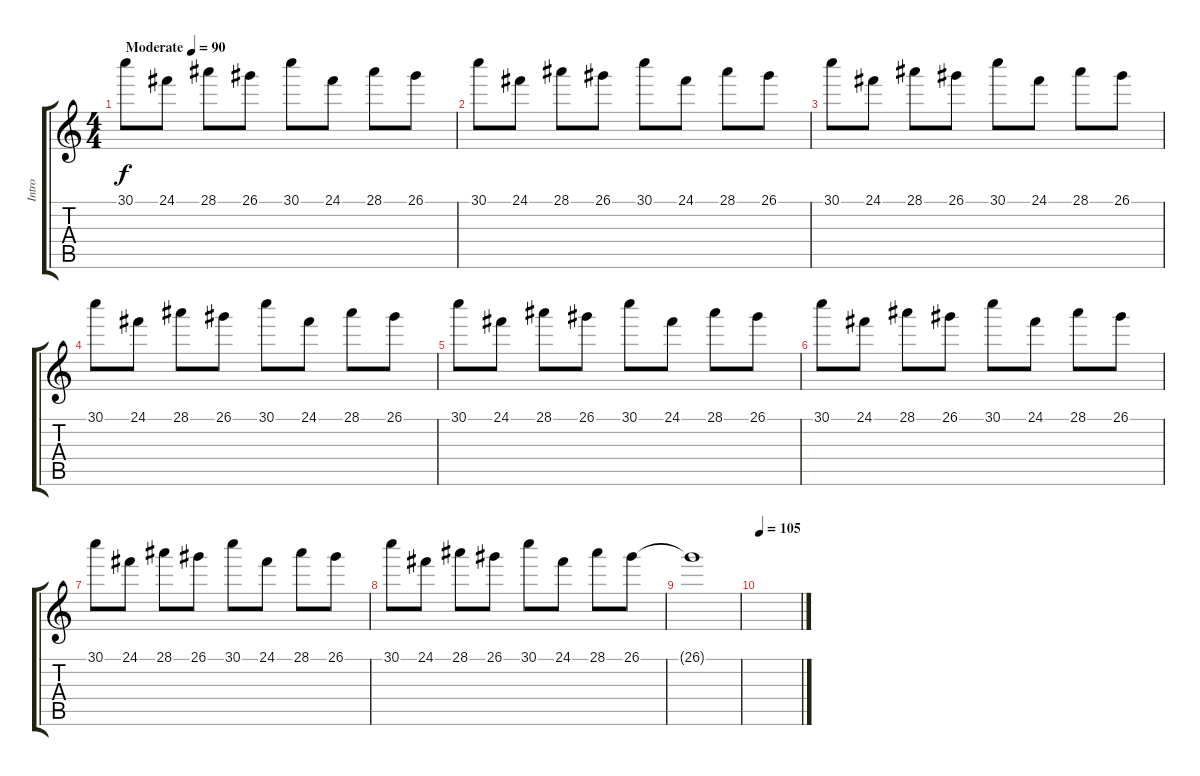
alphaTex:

\track ("Intro" "Intro") {instrument violin}
\staff {score tabs}
\tuning (Gb4 B3 G3 D3 A2 E2) {hide}
\ts (4 4)
\tempo (90 "Moderate")
\clef g2
\ks c
30.1.8{dy f instrument violin} 24.1.8 28.1.8 26.1.8 30.1.8 24.1.8 28.1.8 26.1.8 |
30.1.8 24.1.8 28.1.8 26.1.8 30.1.8 24.1.8 28.1.8 26.1.8 |
30.1.8 24.1.8 28.1.8 26.1.8 30.1.8 24.1.8 28.1.8 26.1.8 |
30.1.8 24.1.8 28.1.8 26.1.8 30.1.8 24.1.8 28.1.8 26.1.8 |
30.1.8 24.1.8 28.1.8 26.1.8 30.1.8 24.1.8 28.1.8 26.1.8 |
30.1.8 24.1.8 28.1.8 26.1.8 30.1.8 24.1.8 28.1.8 26.1.8 |
30.1.8 24.1.8 28.1.8 26.1.8 30.1.8 24.1.8 28.1.8 26.1.8 |
30.1.8 24.1.8 28.1.8 26.1.8 30.1.8 24.1.8 28.1.8 26.1.8 |
26.1{t}.1 |
\tempo 105
